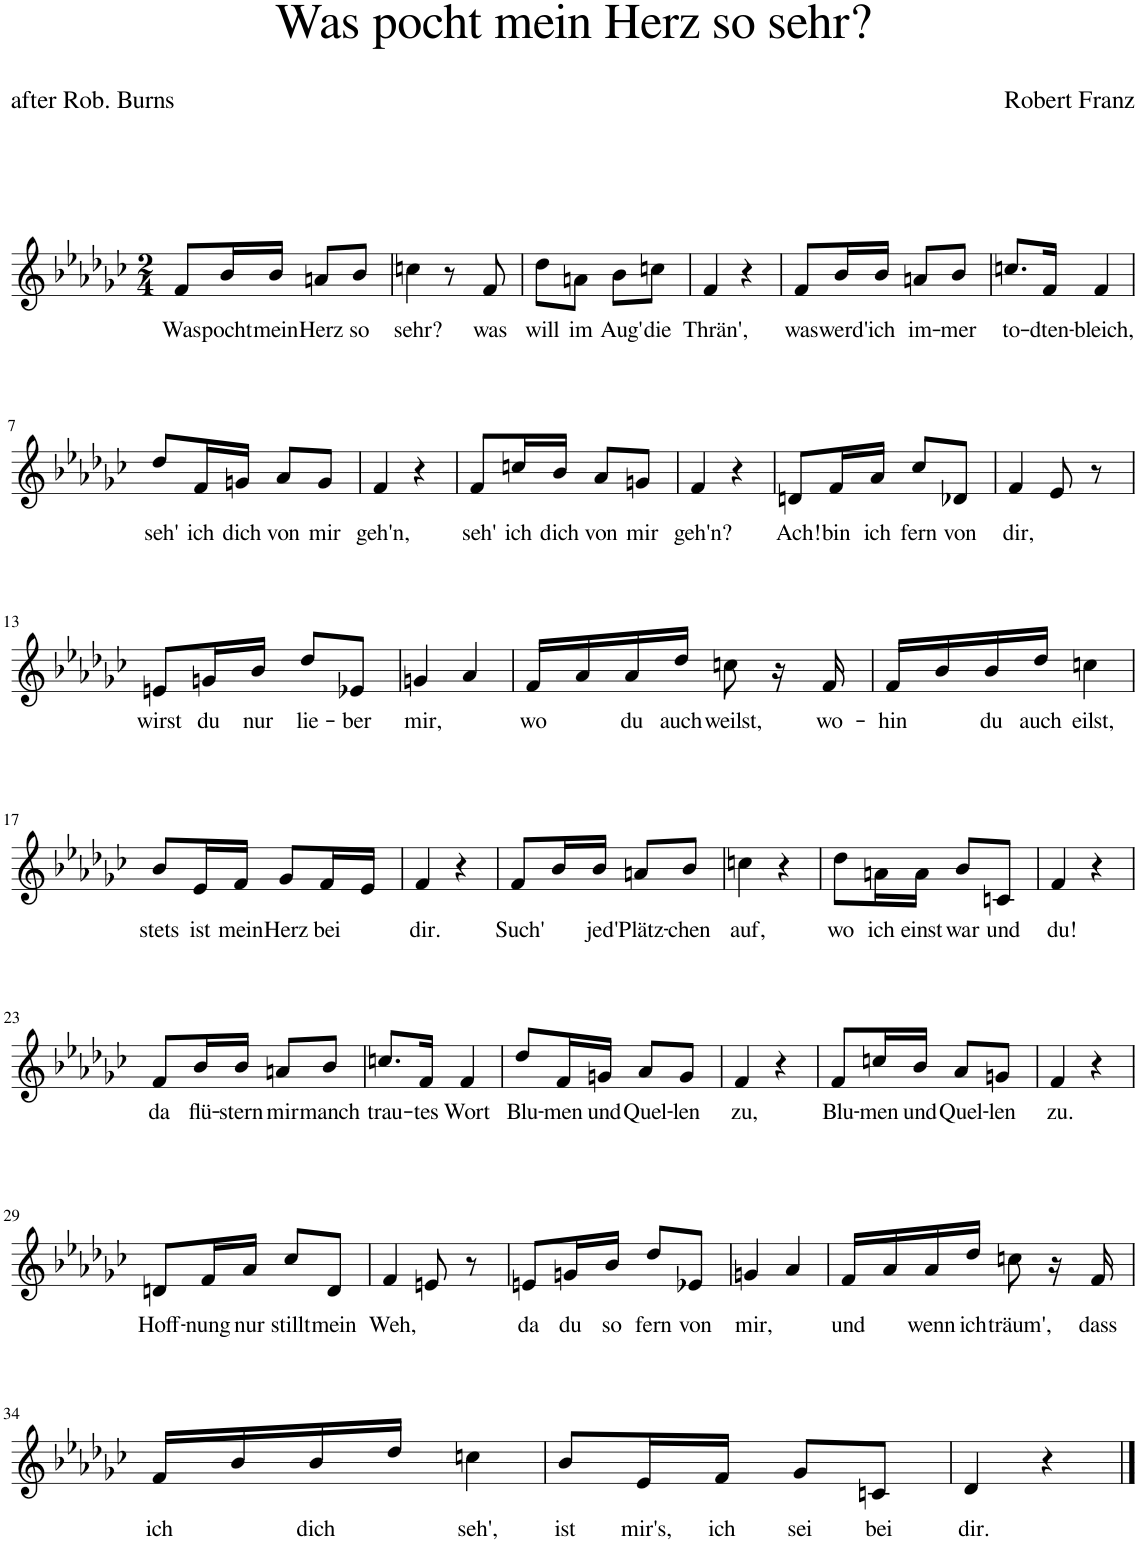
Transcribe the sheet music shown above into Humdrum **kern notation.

**kern	**text
*part1	*part1
*staff1	*staff1
*I"Piano	*
*I'Pno	*
*clefG2	*
*k[b-e-a-d-g-c-]	*
*M2/4	*
=1	=1
!	!LO:LY:b
8f/L	Was
!	!LO:LY:b
16b-/L	pocht
!	!LO:LY:b
16b-/JJ	mein
!	!LO:LY:b
8an/L	Herz
!	!LO:LY:b
8b-/J	so
=2	=2
!	!LO:LY:b
4ccn\	sehr?
8r	.
!	!LO:LY:b
8f/	was
=3	=3
!	!LO:LY:b
8dd-\L	will
!	!LO:LY:b
8an\J	im
!	!LO:LY:b
8b-\L	Aug'
!	!LO:LY:b
8ccn\J	die
=4	=4
!	!LO:LY:b
4f/	Thrän',
4r	.
=5	=5
!	!LO:LY:b
8f/L	was
!	!LO:LY:b
16b-/L	werd'
!	!LO:LY:b
16b-/JJ	ich
!	!LO:LY:b
8an/L	im-
!	!LO:LY:b
8b-/J	-mer
=6	=6
!	!LO:LY:b
8.ccn/L	to-
!	!LO:LY:b
16f/Jk	-dten-
!	!LO:LY:b
4f/	-bleich,
!!LO:LB:g=z
=7	=7
!	!LO:LY:b
8dd-/L	seh'
!	!LO:LY:b
16f/L	ich
!	!LO:LY:b
16gn/JJ	dich
!	!LO:LY:b
8a-/L	von
!	!LO:LY:b
8g/J	mir
=8	=8
!	!LO:LY:b
4f/	geh'n,
4r	.
=9	=9
!	!LO:LY:b
8f/L	seh'
!	!LO:LY:b
16ccn/L	ich
!	!LO:LY:b
16b-/JJ	dich
!	!LO:LY:b
8a-/L	von
!	!LO:LY:b
8gn/J	mir
=10	=10
!	!LO:LY:b
4f/	geh'n?
4r	.
=11	=11
!	!LO:LY:b
8dn/L	Ach!
!	!LO:LY:b
16f/L	bin
!	!LO:LY:b
16a-/JJ	ich
!	!LO:LY:b
8cc-/L	fern
!	!LO:LY:b
8d-X/J	von
=12	=12
!	!LO:LY:b
4f/	dir,
8e-/	.
8r	.
!!LO:LB:g=z
=13	=13
!	!LO:LY:b
8en/L	wirst
!	!LO:LY:b
16gn/L	du
!	!LO:LY:b
16b-/JJ	nur
!	!LO:LY:b
8dd-/L	lie-
!	!LO:LY:b
8e-X/J	-ber
=14	=14
!	!LO:LY:b
4gn/	mir,
4a-/	.
=15	=15
!	!LO:LY:b
16f/LL	wo
16a-/	.
!	!LO:LY:b
16a-/	du
!	!LO:LY:b
16dd-/JJ	auch
!	!LO:LY:b
8ccn\	weilst,
16r	.
!	!LO:LY:b
16f/	wo-
=16	=16
!	!LO:LY:b
16f/LL	-hin
16b-/	.
!	!LO:LY:b
16b-/	du
!	!LO:LY:b
16dd-/JJ	auch
!	!LO:LY:b
4ccn\	eilst,
!!LO:LB:g=z
=17	=17
!	!LO:LY:b
8b-/L	stets
!	!LO:LY:b
16e-/L	ist
!	!LO:LY:b
16f/JJ	mein
!	!LO:LY:b
8g-/L	Herz
!	!LO:LY:b
16f/L	bei
16e-/JJ	.
=18	=18
!	!LO:LY:b
4f/	dir.
4r	.
=19	=19
!	!LO:LY:b
8f/L	Such'
16b-/L	.
!	!LO:LY:b
16b-/JJ	jed'
!	!LO:LY:b
8an/L	Plätz-
!	!LO:LY:b
8b-/J	-chen
=20	=20
!	!LO:LY:b
4ccn\	auf,
4r	.
=21	=21
!	!LO:LY:b
8dd-\L	wo
!	!LO:LY:b
16an\L	ich
!	!LO:LY:b
16a\JJ	einst
!	!LO:LY:b
8b-/L	war
!	!LO:LY:b
8cn/J	und
=22	=22
!	!LO:LY:b
4f/	du!
4r	.
!!LO:LB:g=z
=23	=23
!	!LO:LY:b
8f/L	da
!	!LO:LY:b
16b-/L	flü-
!	!LO:LY:b
16b-/JJ	-stern
!	!LO:LY:b
8an/L	mir
!	!LO:LY:b
8b-/J	manch
=24	=24
!	!LO:LY:b
8.ccn/L	trau-
!	!LO:LY:b
16f/Jk	-tes
!	!LO:LY:b
4f/	Wort
=25	=25
!	!LO:LY:b
8dd-/L	Blu-
!	!LO:LY:b
16f/L	-men
!	!LO:LY:b
16gn/JJ	und
!	!LO:LY:b
8a-/L	Quel-
!	!LO:LY:b
8g/J	-len
=26	=26
!	!LO:LY:b
4f/	zu,
4r	.
=27	=27
!	!LO:LY:b
8f/L	Blu-
!	!LO:LY:b
16ccn/L	-men
!	!LO:LY:b
16b-/JJ	und
!	!LO:LY:b
8a-/L	Quel-
!	!LO:LY:b
8gn/J	-len
=28	=28
!	!LO:LY:b
4f/	zu.
4r	.
!!LO:LB:g=z
=29	=29
!	!LO:LY:b
8dn/L	Hoff-
!	!LO:LY:b
16f/L	-nung
!	!LO:LY:b
16a-/JJ	nur
!	!LO:LY:b
8cc-/L	stillt
!	!LO:LY:b
8d/J	mein
=30	=30
!	!LO:LY:b
4f/	Weh,
8en/	.
8r	.
=31	=31
!	!LO:LY:b
8en/L	da
!	!LO:LY:b
16gn/L	du
!	!LO:LY:b
16b-/JJ	so
!	!LO:LY:b
8dd-/L	fern
!	!LO:LY:b
8e-X/J	von
=32	=32
!	!LO:LY:b
4gn/	mir,
4a-/	.
=33	=33
!	!LO:LY:b
16f/LL	und
16a-/	.
!	!LO:LY:b
16a-/	wenn
!	!LO:LY:b
16dd-/JJ	ich
!	!LO:LY:b
8ccn\	träum',
16r	.
!	!LO:LY:b
16f/	dass
!!LO:LB:g=z
=34	=34
!	!LO:LY:b
16f/LL	ich
16b-/	.
!	!LO:LY:b
16b-/	dich
16dd-/JJ	.
!	!LO:LY:b
4ccn\	seh',
=35	=35
!	!LO:LY:b
8b-/L	ist
!	!LO:LY:b
16e-/L	mir's,
!	!LO:LY:b
16f/JJ	ich
!	!LO:LY:b
8g-/L	sei
!	!LO:LY:b
8cn/J	bei
=36	=36
!	!LO:LY:b
4d-/	dir.
4r	.
==	==
*-	*-
